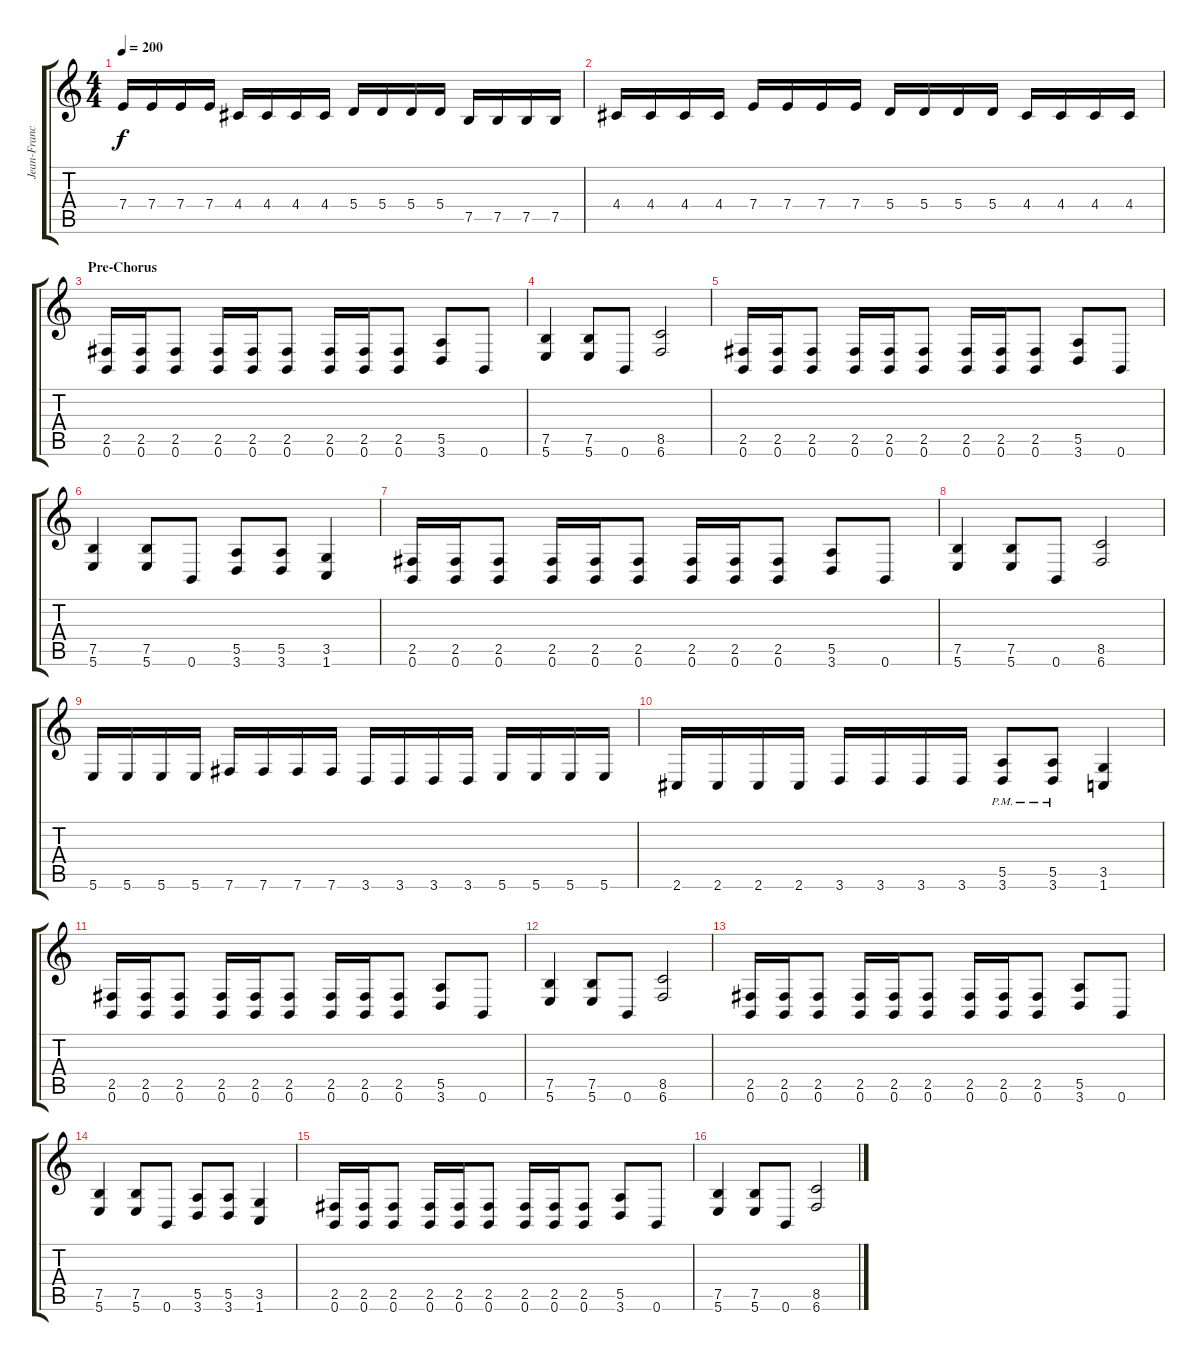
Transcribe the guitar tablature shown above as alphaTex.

\track ("Jean-Francois Dagenais Rythm" "Jean-Franc") {instrument distortionguitar}
\staff {score tabs}
\tuning (B3 Gb3 D3 A2 E2 B1) {hide}
\ts (4 4)
\tempo 200
\clef g2
\ks c
7.4.16{dy f} 7.4.16 7.4.16 7.4.16 4.4.16 4.4.16 4.4.16 4.4.16 5.4.16 5.4.16 5.4.16 5.4.16 7.5.16 7.5.16 7.5.16 7.5.16 |
4.4.16 4.4.16 4.4.16 4.4.16 7.4.16 7.4.16 7.4.16 7.4.16 5.4.16 5.4.16 5.4.16 5.4.16 4.4.16 4.4.16 4.4.16 4.4.16 |
\section ("" "Pre-Chorus")
(2.5 0.6).16 (2.5 0.6).16 (2.5 0.6).8 (2.5 0.6).16 (2.5 0.6).16 (2.5 0.6).8 (2.5 0.6).16 (2.5 0.6).16 (2.5 0.6).8 (5.5 3.6).8 0.6.8 |
(7.5 5.6).4 (7.5 5.6).8 0.6.8 (8.5 6.6).2 |
(2.5 0.6).16 (2.5 0.6).16 (2.5 0.6).8 (2.5 0.6).16 (2.5 0.6).16 (2.5 0.6).8 (2.5 0.6).16 (2.5 0.6).16 (2.5 0.6).8 (5.5 3.6).8 0.6.8 |
(7.5 5.6).4 (7.5 5.6).8 0.6.8 (5.5 3.6).8 (5.5 3.6).8 (3.5 1.6).4 |
(2.5 0.6).16 (2.5 0.6).16 (2.5 0.6).8 (2.5 0.6).16 (2.5 0.6).16 (2.5 0.6).8 (2.5 0.6).16 (2.5 0.6).16 (2.5 0.6).8 (5.5 3.6).8 0.6.8 |
(7.5 5.6).4 (7.5 5.6).8 0.6.8 (8.5 6.6).2 |
5.6.16 5.6.16 5.6.16 5.6.16 7.6.16 7.6.16 7.6.16 7.6.16 3.6.16 3.6.16 3.6.16 3.6.16 5.6.16 5.6.16 5.6.16 5.6.16 |
2.6.16 2.6.16 2.6.16 2.6.16 3.6.16 3.6.16 3.6.16 3.6.16 (5.5{pm} 3.6{pm}).8 (5.5{pm} 3.6{pm}).8 (3.5 1.6).4 |
\section ("" "")
(2.5 0.6).16 (2.5 0.6).16 (2.5 0.6).8 (2.5 0.6).16 (2.5 0.6).16 (2.5 0.6).8 (2.5 0.6).16 (2.5 0.6).16 (2.5 0.6).8 (5.5 3.6).8 0.6.8 |
(7.5 5.6).4 (7.5 5.6).8 0.6.8 (8.5 6.6).2 |
(2.5 0.6).16 (2.5 0.6).16 (2.5 0.6).8 (2.5 0.6).16 (2.5 0.6).16 (2.5 0.6).8 (2.5 0.6).16 (2.5 0.6).16 (2.5 0.6).8 (5.5 3.6).8 0.6.8 |
(7.5 5.6).4 (7.5 5.6).8 0.6.8 (5.5 3.6).8 (5.5 3.6).8 (3.5 1.6).4 |
(2.5 0.6).16 (2.5 0.6).16 (2.5 0.6).8 (2.5 0.6).16 (2.5 0.6).16 (2.5 0.6).8 (2.5 0.6).16 (2.5 0.6).16 (2.5 0.6).8 (5.5 3.6).8 0.6.8 |
(7.5 5.6).4 (7.5 5.6).8 0.6.8 (8.5 6.6).2
